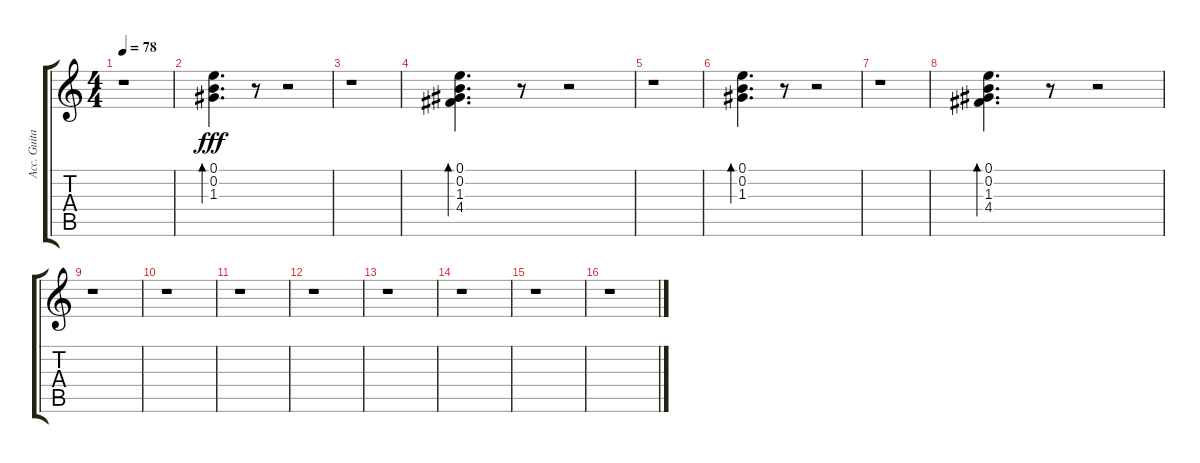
\track ("Acc. Guitar / elec. Sitar" "Acc. Guita") {instrument acousticguitarsteel}
\staff {score tabs}
\tuning (E4 B3 G3 D3 A2 E2) {hide}
\ts (4 4)
\tempo 78
\clef g2
\ks c
r.1{dy f} |
(0.1 0.2 1.3).4{d bd 240 dy fff} r.8 r.2 |
r.1 |
(0.1 0.2 1.3 4.4).4{d bd 240} r.8 r.2 |
r.1 |
(0.1 0.2 1.3).4{d bd 240} r.8 r.2 |
r.1 |
(0.1 0.2 1.3 4.4).4{d bd 240} r.8 r.2 |
r.1 |
r.1 |
r.1 |
r.1 |
r.1 |
r.1 |
r.1 |
r.1
